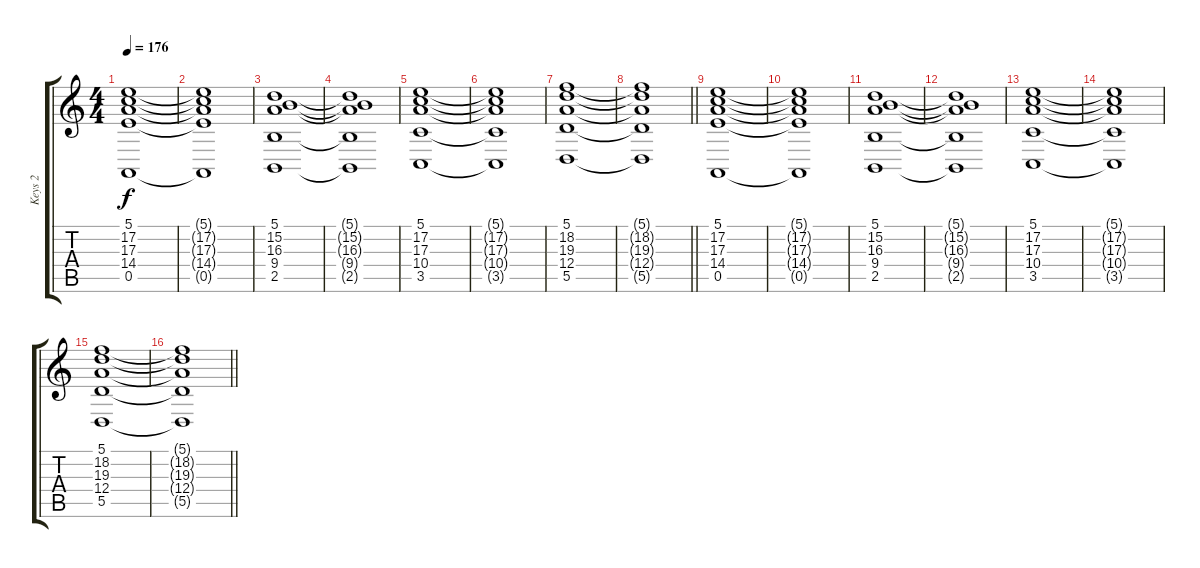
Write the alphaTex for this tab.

\track ("Keys 2" "Keys 2") {instrument choiraahs}
\staff {score tabs}
\tuning (E4 B3 G3 D3 A2 E2) {hide}
\ts (4 4)
\section ("" "")
\tempo 176
\clef g2
\ks c
(5.1 17.2 17.3 14.4 0.5).1{dy f} |
(5.1{t} 17.2{t} 17.3{t} 14.4{t} 0.5{t}).1 |
(5.1 15.2 16.3 9.4 2.5).1 |
(5.1{t} 15.2{t} 16.3{t} 9.4{t} 2.5{t}).1 |
(5.1 17.2 17.3 10.4 3.5).1 |
(5.1{t} 17.2{t} 17.3{t} 10.4{t} 3.5{t}).1 |
(5.1 18.2 19.3 12.4 5.5).1 |
\barLineRight lightlight
(5.1{t} 18.2{t} 19.3{t} 12.4{t} 5.5{t}).1 |
\section ("" "")
(5.1 17.2 17.3 14.4 0.5).1 |
(5.1{t} 17.2{t} 17.3{t} 14.4{t} 0.5{t}).1 |
(5.1 15.2 16.3 9.4 2.5).1 |
(5.1{t} 15.2{t} 16.3{t} 9.4{t} 2.5{t}).1 |
(5.1 17.2 17.3 10.4 3.5).1 |
(5.1{t} 17.2{t} 17.3{t} 10.4{t} 3.5{t}).1 |
(5.1 18.2 19.3 12.4 5.5).1 |
\barLineRight lightlight
(5.1{t} 18.2{t} 19.3{t} 12.4{t} 5.5{t}).1
